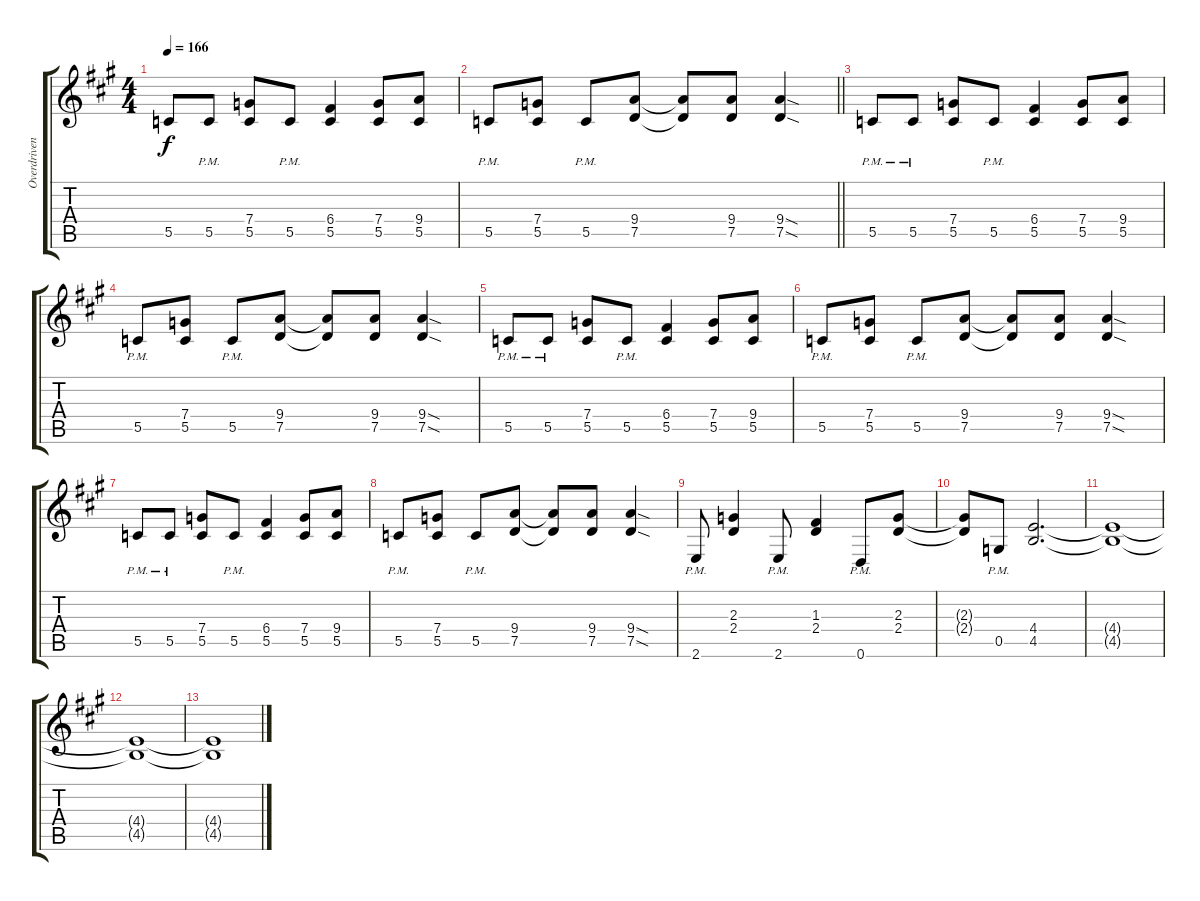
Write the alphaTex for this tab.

\track ("Overdriven" "Overdriven") {instrument overdrivenguitar}
\staff {score tabs}
\tuning (D4 A3 F3 C3 G2 D2) {hide}
\ts (4 4)
\tempo 166
\clef g2
\ks a
5.5{t}.8{dy f} 5.5{pm}.8 (7.4 5.5).8 5.5{pm}.8 (6.4 5.5).4 (7.4 5.5).8 (9.4 5.5).8 |
\barLineRight lightlight
5.5{pm}.8 (7.4 5.5).8 5.5{pm}.8 (9.4 7.5).8 (9.4{t} 7.5{t}).8 (9.4 7.5).8 (9.4{sod} 7.5{sod}).4 |
\section ("" " ")
5.5{pm}.8 5.5{pm}.8 (7.4 5.5).8 5.5{pm}.8 (6.4 5.5).4 (7.4 5.5).8 (9.4 5.5).8 |
5.5{pm}.8 (7.4 5.5).8 5.5{pm}.8 (9.4 7.5).8 (9.4{t} 7.5{t}).8 (9.4 7.5).8 (9.4{sod} 7.5{sod}).4 |
5.5{pm}.8 5.5{pm}.8 (7.4 5.5).8 5.5{pm}.8 (6.4 5.5).4 (7.4 5.5).8 (9.4 5.5).8 |
5.5{pm}.8 (7.4 5.5).8 5.5{pm}.8 (9.4 7.5).8 (9.4{t} 7.5{t}).8 (9.4 7.5).8 (9.4{sod} 7.5{sod}).4 |
5.5{pm}.8 5.5{pm}.8 (7.4 5.5).8 5.5{pm}.8 (6.4 5.5).4 (7.4 5.5).8 (9.4 5.5).8 |
5.5{pm}.8 (7.4 5.5).8 5.5{pm}.8 (9.4 7.5).8 (9.4{t} 7.5{t}).8 (9.4 7.5).8 (9.4{sod} 7.5{sod}).4 |
2.6{pm}.8 (2.3 2.4).4 2.6{pm}.8 (1.3 2.4).4 0.6{pm}.8 (2.3 2.4).8 |
(2.3{t} 2.4{t}).8 0.5{pm}.8 (4.4 4.5).2{d} |
(4.4{t} 4.5{t}).1 |
(4.4{t} 4.5{t}).1 |
(4.4{t} 4.5{t}).1
